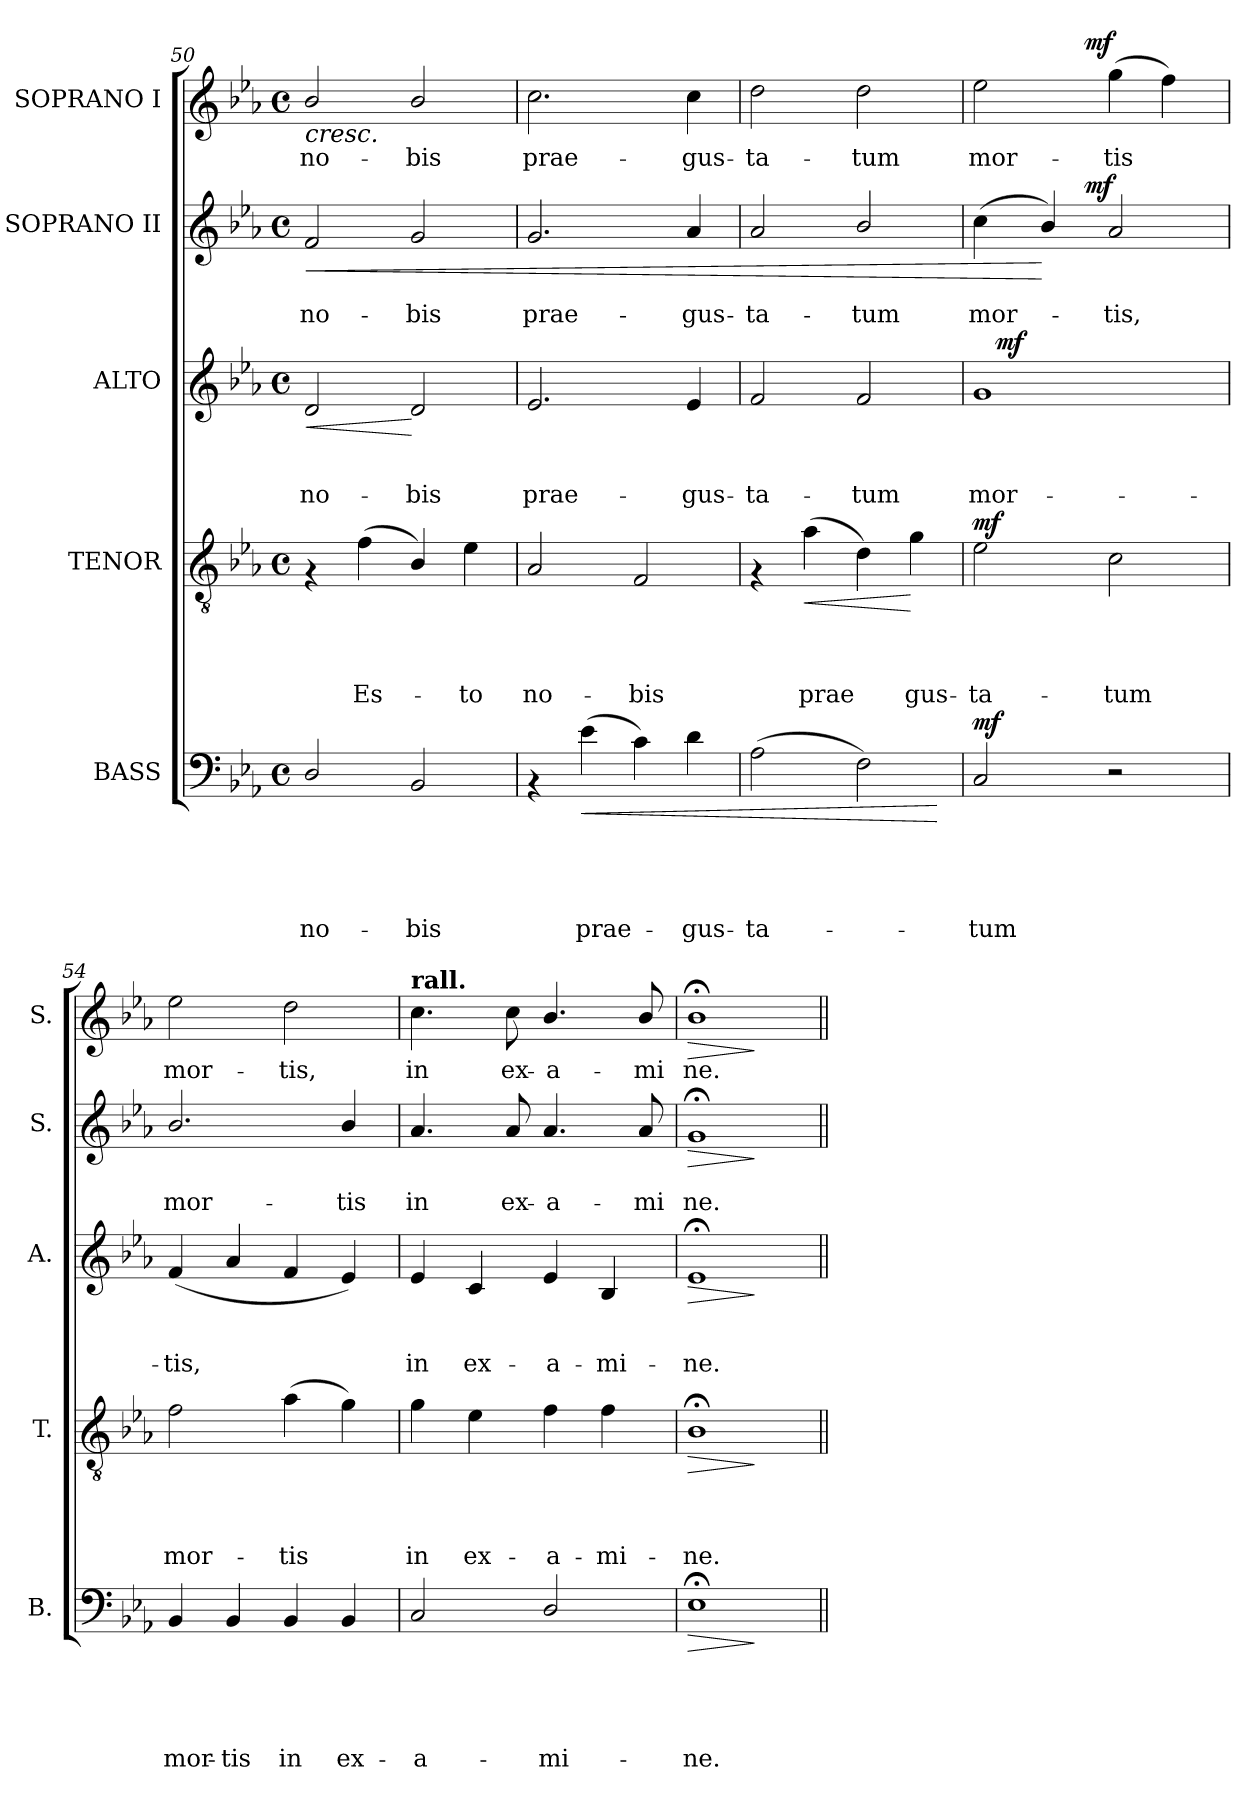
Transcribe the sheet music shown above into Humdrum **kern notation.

**kern	**text	**text	**text	**text	**text	**dynam	**kern	**text	**text	**text	**text	**dynam	**kern	**text	**text	**text	**dynam	**kern	**text	**text	**dynam	**kern	**text	**dynam
*part5	*part5	*part5	*part5	*part5	*part5	*part5	*part4	*part4	*part4	*part4	*part4	*part4	*part3	*part3	*part3	*part3	*part3	*part2	*part2	*part2	*part2	*part1	*part1	*part1
*staff5	*staff5	*staff5	*staff5	*staff5	*staff5	*staff5	*staff4	*staff4	*staff4	*staff4	*staff4	*staff4	*staff3	*staff3	*staff3	*staff3	*staff3	*staff2	*staff2	*staff2	*staff2	*staff1	*staff1	*staff1
*I"BASS	*	*	*	*	*	*	*I"TENOR	*	*	*	*	*	*I"ALTO	*	*	*	*	*I"SOPRANO II	*	*	*	*I"SOPRANO I	*	*
*I'B.	*	*	*	*	*	*	*I'T.	*	*	*	*	*	*I'A.	*	*	*	*	*I'S.	*	*	*	*I'S.	*	*
*clefF4	*	*	*	*	*	*	*clefGv2	*	*	*	*	*	*clefG2	*	*	*	*	*clefG2	*	*	*	*clefG2	*	*
*k[b-e-a-]	*	*	*	*	*	*	*k[b-e-a-]	*	*	*	*	*	*k[b-e-a-]	*	*	*	*	*k[b-e-a-]	*	*	*	*k[b-e-a-]	*	*
*E-:	*	*	*	*	*	*	*E-:	*	*	*	*	*	*E-:	*	*	*	*	*E-:	*	*	*	*E-:	*	*
*M4/4	*	*	*	*	*	*	*M4/4	*	*	*	*	*	*M4/4	*	*	*	*	*M4/4	*	*	*	*M4/4	*	*
*met(c)	*	*	*	*	*	*	*met(c)	*	*	*	*	*	*met(c)	*	*	*	*	*met(c)	*	*	*	*met(c)	*	*
=50	=50	=50	=50	=50	=50	=50	=50	=50	=50	=50	=50	=50	=50	=50	=50	=50	=50	=50	=50	=50	=50	=50	=50	=50
!	!	!	!	!	!LO:LY:b	!	!	!	!	!	!	!	!	!	!	!LO:LY:b	!LO:HP:b	!	!	!LO:LY:b	!LO:HP:b	!	!LO:LY:b	!LO:HP:b
2D/	.	.	.	.	no-	.	4rF	.	.	.	.	.	2d/	.	.	no-	<	2f/	.	no-	<	2b-/	no-	<
!	!	!	!	!	!	!	!	!	!	!	!LO:LY:b	!	!	!	!	!	!	!	!	!	!	!	!	!
.	.	.	.	.	.	.	(>4f\	.	.	.	Es-	.	.	.	.	.	.	.	.	.	.	.	.	.
!	!	!	!	!	!LO:LY:b	!	!	!	!	!	!	!	!	!	!	!LO:LY:b	!	!	!	!LO:LY:b	!	!	!LO:LY:b	!
2BB-/	.	.	.	.	-bis	.	4B-/)	.	.	.	.	.	2d/	.	.	-bis	[	2g/	.	-bis	.	2b-/	-bis	.
!	!	!	!	!	!	!	!	!	!	!	!LO:LY:b	!	!	!	!	!	!	!	!	!	!	!	!	!
.	.	.	.	.	.	.	4e-\	.	.	.	-to	.	.	.	.	.	.	.	.	.	.	.	.	.
=51	=51	=51	=51	=51	=51	=51	=51	=51	=51	=51	=51	=51	=51	=51	=51	=51	=51	=51	=51	=51	=51	=51	=51	=51
!	!	!	!	!	!	!	!	!	!	!	!LO:LY:b	!	!	!	!	!LO:LY:b	!	!	!	!LO:LY:b	!	!	!LO:LY:b	!
4rAA	.	.	.	.	.	.	2A-/	.	.	.	no-	.	2.e-/	.	.	prae-	.	2.g/	.	prae-	.	2.cc\	prae-	.
!	!	!	!	!	!LO:LY:b	!LO:HP:b	!	!	!	!	!	!	!	!	!	!	!	!	!	!	!	!	!	!
(>4e-\	.	.	.	.	prae-	<	.	.	.	.	.	.	.	.	.	.	.	.	.	.	.	.	.	.
!	!	!	!	!	!	!	!	!	!	!	!LO:LY:b	!	!	!	!	!	!	!	!	!	!	!	!	!
4c\)	.	.	.	.	.	.	2F/	.	.	.	-bis	.	.	.	.	.	.	.	.	.	.	.	.	.
!	!	!	!	!	!LO:LY:b	!	!	!	!	!	!	!	!	!	!	!LO:LY:b	!	!	!	!LO:LY:b	!	!	!LO:LY:b	!
4d\	.	.	.	.	-gus-	.	.	.	.	.	.	.	4e-/	.	.	-gus-	.	4a-/	.	-gus-	.	4cc\	-gus-	.
=52	=52	=52	=52	=52	=52	=52	=52	=52	=52	=52	=52	=52	=52	=52	=52	=52	=52	=52	=52	=52	=52	=52	=52	=52
!	!	!	!	!	!LO:LY:b	!	!	!	!	!	!	!	!	!	!	!LO:LY:b	!	!	!	!LO:LY:b	!	!	!LO:LY:b	!
(>2A-\	.	.	.	.	-ta-	.	4rF	.	.	.	.	.	2f/	.	.	-ta-	.	2a-/	.	-ta-	.	2dd\	-ta-	.
!	!	!	!	!	!	!	!	!	!	!	!LO:LY:b	!LO:HP:b	!	!	!	!	!	!	!	!	!	!	!	!
.	.	.	.	.	.	.	(>4a-\	.	.	.	prae	<	.	.	.	.	.	.	.	.	.	.	.	.
!	!	!	!	!	!	!	!	!	!	!	!	!	!	!	!	!LO:LY:b	!	!	!	!LO:LY:b	!	!	!LO:LY:b	!
2F\)	.	.	.	.	.	.	4d\)	.	.	.	.	.	2f/	.	.	-tum	.	2b-/	.	-tum	.	2dd\	-tum	.
!	!	!	!	!	!	!	!	!	!	!	!LO:LY:b	!	!	!	!	!	!	!	!	!	!	!	!	!
.	.	.	.	.	.	.	4g\	.	.	.	gus-	[	.	.	.	.	.	.	.	.	.	.	.	.
.	.	.	.	.	.	[	.	.	.	.	.	.	.	.	.	.	.	.	.	.	.	.	.	.
=53	=53	=53	=53	=53	=53	=53	=53	=53	=53	=53	=53	=53	=53	=53	=53	=53	=53	=53	=53	=53	=53	=53	=53	=53
!	!	!	!	!	!LO:LY:b	!LO:DY:a	!	!	!	!	!LO:LY:b	!LO:DY:a	!	!	!	!LO:LY:b	!	!	!	!LO:LY:b	!	!	!LO:LY:b	!
*	*	*	*	*	*	*	*	*	*	*	*	*	*^	*	*	*	*	*^	*	*	*	*^	*	*
2C/	.	.	.	.	-tum	mf	2e-\	.	.	.	-ta-	mf	1g	16ryy	.	.	mor-	.	(>4cc\	4..ryy	.	mor-	.	2ee-\	4..ryy	mor-	.
!	!	!	!	!	!	!	!	!	!	!	!	!	!	!	!	!	!	!LO:DY:a	!	!	!	!	!	!	!	!	!
.	.	.	.	.	.	.	.	.	.	.	.	.	.	2...ryy	.	.	.	mf	.	.	.	.	.	.	.	.	.
.	.	.	.	.	.	.	.	.	.	.	.	.	.	.	.	.	.	.	4b-/)	.	.	.	[	.	.	.	.
!	!	!	!	!	!	!	!	!	!	!	!	!	!	!	!	!	!	!	!	!	!	!	!LO:DY:a	!	!	!	!LO:DY:a
.	.	.	.	.	.	.	.	.	.	.	.	.	.	.	.	.	.	.	.	2ryy	.	.	mf	.	2ryy	.	mf
!	!	!	!	!	!	!	!	!	!	!	!LO:LY:b	!	!	!	!	!	!	!	!	!	!	!LO:LY:b	!	!	!	!LO:LY:b	!
2r	.	.	.	.	.	.	2c\	.	.	.	-tum	.	.	.	.	.	.	.	2a-/	.	.	-tis,	.	(>4gg\	.	-tis	[
.	.	.	.	.	.	.	.	.	.	.	.	.	.	.	.	.	.	.	.	.	.	.	.	4ff\)	.	.	.
.	.	.	.	.	.	.	.	.	.	.	.	.	.	.	.	.	.	.	.	16ryy	.	.	.	.	16ryy	.	.
=54	=54	=54	=54	=54	=54	=54	=54	=54	=54	=54	=54	=54	=54	=54	=54	=54	=54	=54	=54	=54	=54	=54	=54	=54	=54	=54	=54
!	!	!	!	!	!LO:LY:b	!	!	!	!	!	!LO:LY:b	!	!	!	!	!	!LO:LY:b	!	!	!	!	!LO:LY:b	!	!	!	!LO:LY:b	!
*	*	*	*	*	*	*	*	*	*	*	*	*	*v	*v	*	*	*	*	*	*	*	*	*	*v	*v	*	*
*	*	*	*	*	*	*	*	*	*	*	*	*	*	*	*	*	*	*v	*v	*	*	*	*	*	*
4BB-/	.	.	.	.	mor-	.	2f\	.	.	.	mor-	.	(>4f/	.	.	-tis,	.	2.b-/	.	mor-	.	2ee-\	mor-	.
!	!	!	!	!	!LO:LY:b	!	!	!	!	!	!	!	!	!	!	!	!	!	!	!	!	!	!	!
4BB-/	.	.	.	.	-tis	.	.	.	.	.	.	.	4a-/	.	.	.	.	.	.	.	.	.	.	.
!	!	!	!	!	!LO:LY:b	!	!	!	!	!	!LO:LY:b	!	!	!	!	!	!	!	!	!	!	!	!LO:LY:b	!
4BB-/	.	.	.	.	in	.	(>4a-\	.	.	.	-tis	.	4f/	.	.	.	.	.	.	.	.	2dd\	-tis,	.
!	!	!	!	!	!LO:LY:b	!	!	!	!	!	!	!	!	!	!	!	!	!	!	!LO:LY:b	!	!	!	!
4BB-/	.	.	.	.	ex-	.	4g\)	.	.	.	.	.	4e-/)	.	.	.	.	4b-/	.	-tis	.	.	.	.
=55	=55	=55	=55	=55	=55	=55	=55	=55	=55	=55	=55	=55	=55	=55	=55	=55	=55	=55	=55	=55	=55	=55	=55	=55
!	!	!	!	!	!	!	!	!	!	!	!	!	!	!	!	!	!	!	!	!	!	!LO:TX:a:B:t=rall.	!	!
!	!	!	!	!	!LO:LY:b	!	!	!	!	!	!LO:LY:b	!	!	!	!	!LO:LY:b	!	!	!	!LO:LY:b	!	!	!LO:LY:b	!
2C/	.	.	.	.	-a-	.	4g\	.	.	.	in	.	4e-/	.	.	in	.	4.a-/	.	in	.	4.cc\	in	.
!	!	!	!	!	!	!	!	!	!	!	!LO:LY:b	!	!	!	!	!LO:LY:b	!	!	!	!	!	!	!	!
.	.	.	.	.	.	.	4e-\	.	.	.	ex-	.	4c/	.	.	ex-	.	.	.	.	.	.	.	.
!	!	!	!	!	!	!	!	!	!	!	!	!	!	!	!	!	!	!	!	!LO:LY:b	!	!	!LO:LY:b	!
.	.	.	.	.	.	.	.	.	.	.	.	.	.	.	.	.	.	8a-/	.	ex-	.	8cc\	ex-	.
!	!	!	!	!	!LO:LY:b	!	!	!	!	!	!LO:LY:b	!	!	!	!	!LO:LY:b	!	!	!	!LO:LY:b	!	!	!LO:LY:b	!
2D/	.	.	.	.	-mi-	.	4f\	.	.	.	-a-	.	4e-/	.	.	-a-	.	4.a-/	.	-a-	.	4.b-/	-a-	.
!	!	!	!	!	!	!	!	!	!	!	!LO:LY:b	!	!	!	!	!LO:LY:b	!	!	!	!	!	!	!	!
.	.	.	.	.	.	.	4f\	.	.	.	-mi-	.	4B-/	.	.	-mi-	.	.	.	.	.	.	.	.
!	!	!	!	!	!	!	!	!	!	!	!	!	!	!	!	!	!	!	!	!LO:LY:b	!	!	!LO:LY:b	!
.	.	.	.	.	.	.	.	.	.	.	.	.	.	.	.	.	.	8a-/	.	-mi	.	8b-/	-mi	.
!!LO:PB:g=z
=56	=56	=56	=56	=56	=56	=56	=56	=56	=56	=56	=56	=56	=56	=56	=56	=56	=56	=56	=56	=56	=56	=56	=56	=56
!	!	!	!	!	!LO:LY:b	!LO:HP:b	!	!	!	!	!LO:LY:b	!LO:HP:b	!	!	!	!LO:LY:b	!LO:HP:b	!	!	!LO:LY:b	!LO:HP:b	!	!LO:LY:b	!LO:HP:b
1E-;	.	.	.	.	-ne.	>	1B-;	.	.	.	-ne.	>	1e-;	.	.	-ne.	>	1g;	.	ne.	>	1b-;	ne.	>
.	.	.	.	.	.	]	.	.	.	.	.	]	.	.	.	.	]	.	.	.	]	.	.	]
=||	=||	=||	=||	=||	=||	=||	=||	=||	=||	=||	=||	=||	=||	=||	=||	=||	=||	=||	=||	=||	=||	=||	=||	=||
*-	*-	*-	*-	*-	*-	*-	*-	*-	*-	*-	*-	*-	*-	*-	*-	*-	*-	*-	*-	*-	*-	*-	*-	*-
